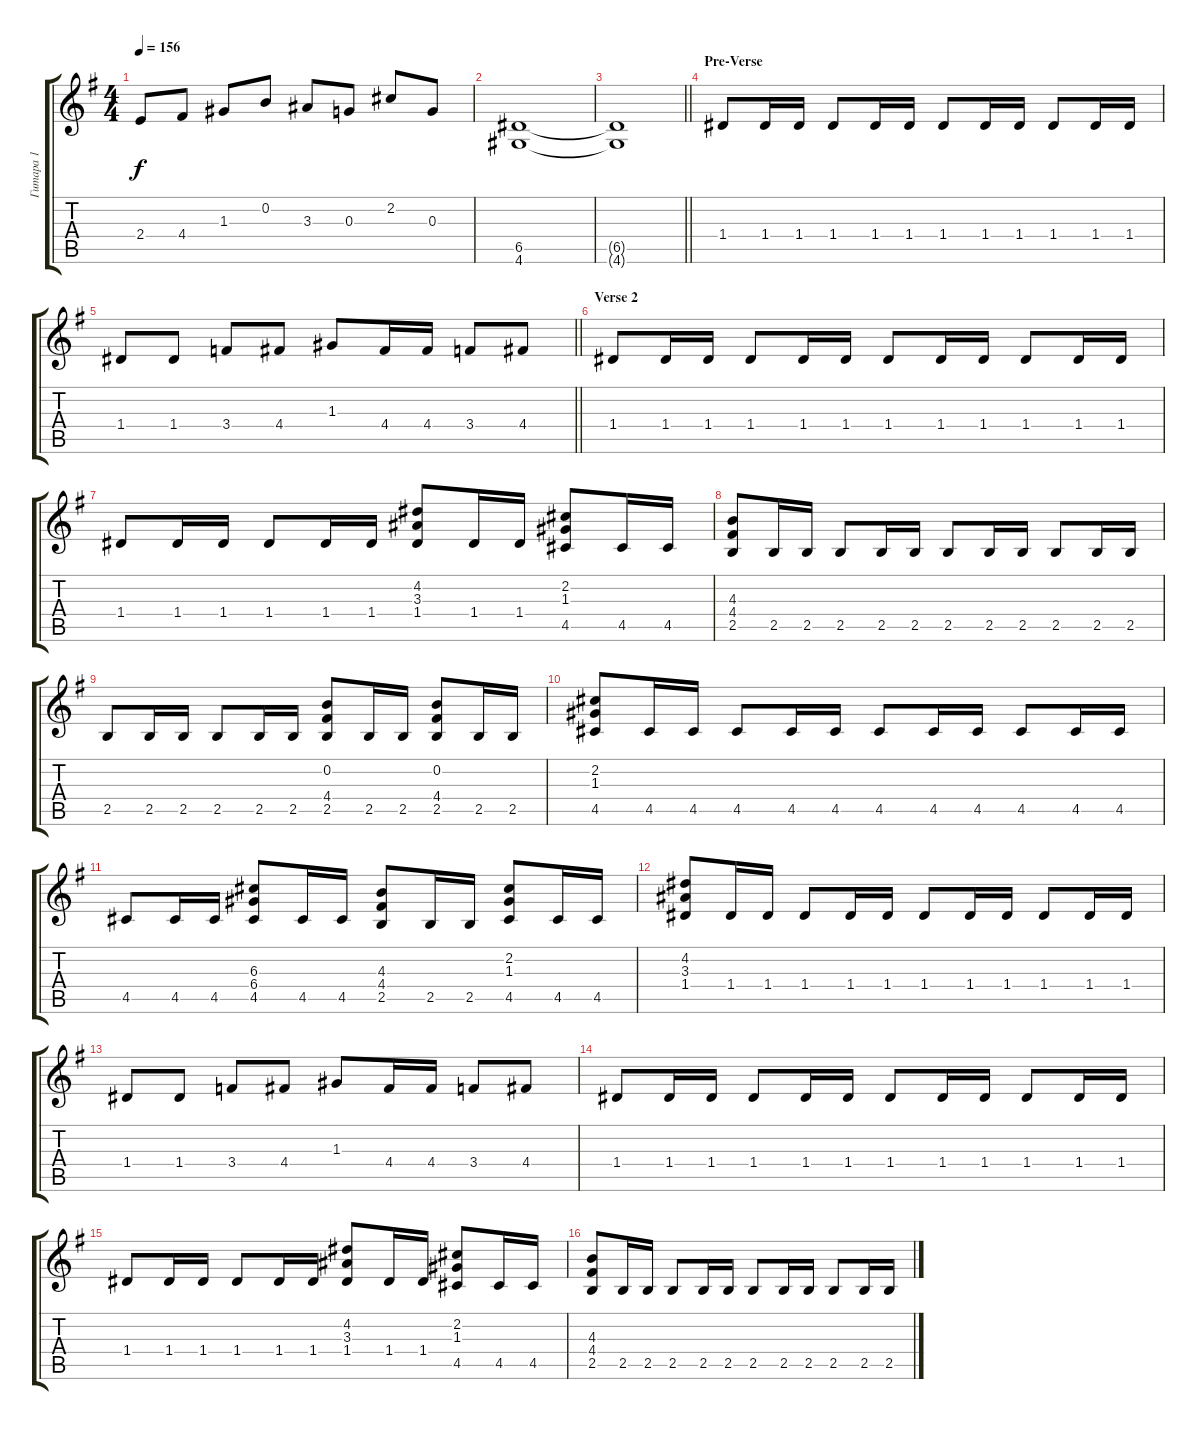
\track ("Гитара 1" "Гитара 1") {instrument distortionguitar}
\staff {score tabs}
\tuning (E4 B3 G3 D3 A2 E2) {hide}
\ts (4 4)
\tempo 156
\clef g2
\ks eminor
2.4.8{dy f} 4.4.8 1.3.8 0.2.8 3.3.8 0.3.8 2.2.8 0.3.8 |
(6.5 4.6).1{volume 13} |
\barLineRight lightlight
(6.5{t} 4.6{t}).1 |
\section ("" "Pre-Verse")
1.4.8 1.4.16 1.4.16 1.4.8 1.4.16 1.4.16 1.4.8 1.4.16 1.4.16 1.4.8 1.4.16 1.4.16 |
\barLineRight lightlight
1.4.8 1.4.8 3.4.8 4.4.8 1.3.8 4.4.16 4.4.16 3.4.8 4.4.8 |
\section ("" "Verse 2")
1.4.8 1.4.16 1.4.16 1.4.8 1.4.16 1.4.16 1.4.8 1.4.16 1.4.16 1.4.8 1.4.16 1.4.16 |
1.4.8 1.4.16 1.4.16 1.4.8 1.4.16 1.4.16 (4.2 3.3 1.4).8 1.4.16 1.4.16 (2.2 1.3 4.5).8 4.5.16 4.5.16 |
(4.3 4.4 2.5).8 2.5.16 2.5.16 2.5.8 2.5.16 2.5.16 2.5.8 2.5.16 2.5.16 2.5.8 2.5.16 2.5.16 |
2.5.8 2.5.16 2.5.16 2.5.8 2.5.16 2.5.16 (0.2 4.4 2.5).8 2.5.16 2.5.16 (0.2 4.4 2.5).8 2.5.16 2.5.16 |
(2.2 1.3 4.5).8 4.5.16 4.5.16 4.5.8 4.5.16 4.5.16 4.5.8 4.5.16 4.5.16 4.5.8 4.5.16 4.5.16 |
4.5.8 4.5.16 4.5.16 (6.3 6.4 4.5).8 4.5.16 4.5.16 (4.3 4.4 2.5).8 2.5.16 2.5.16 (2.2 1.3 4.5).8 4.5.16 4.5.16 |
(4.2 3.3 1.4).8 1.4.16 1.4.16 1.4.8 1.4.16 1.4.16 1.4.8 1.4.16 1.4.16 1.4.8 1.4.16 1.4.16 |
1.4.8 1.4.8 3.4.8 4.4.8 1.3.8 4.4.16 4.4.16 3.4.8 4.4.8 |
1.4.8 1.4.16 1.4.16 1.4.8 1.4.16 1.4.16 1.4.8 1.4.16 1.4.16 1.4.8 1.4.16 1.4.16 |
1.4.8 1.4.16 1.4.16 1.4.8 1.4.16 1.4.16 (4.2 3.3 1.4).8 1.4.16 1.4.16 (2.2 1.3 4.5).8 4.5.16 4.5.16 |
(4.3 4.4 2.5).8 2.5.16 2.5.16 2.5.8 2.5.16 2.5.16 2.5.8 2.5.16 2.5.16 2.5.8 2.5.16 2.5.16
